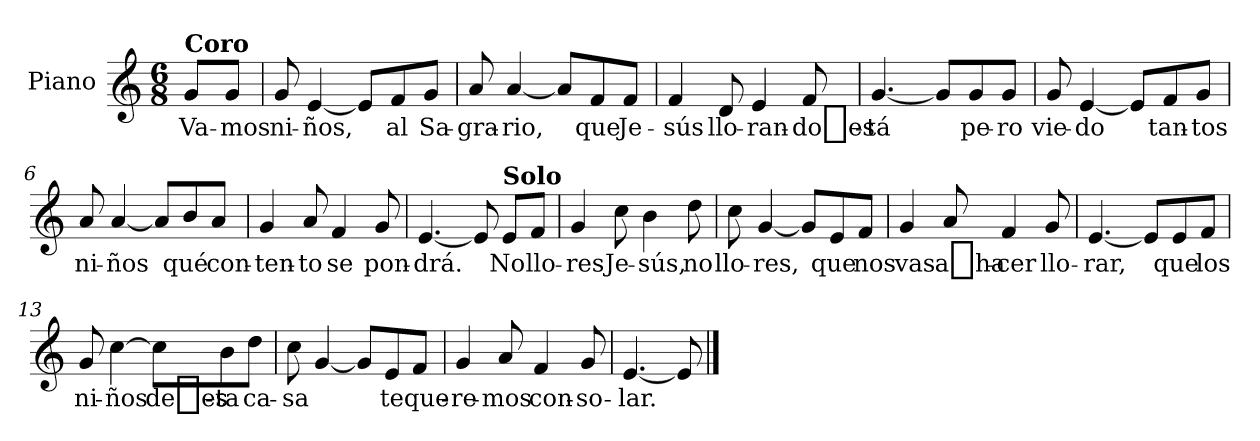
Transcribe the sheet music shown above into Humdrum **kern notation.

**kern	**text
*part1	*part1
*staff1	*staff1
*I"Piano	*
*I'Pno	*
*clefG2	*
*k[]	*
*M6/8	*
=	=
!LO:TX:a:B:t=Coro	!
8g/L	Va-
8g/J	-mos
=1	=1
8g/	ni-
[4e/	-ños,
8e/L]	.
8f/	al
8g/J	Sa-
=2	=2
8a/	-gra-
[4a/	-rio,
8a/L]	.
8f/	que
8f/J	Je-
=3	=3
4f/	-sús
8d/	llo-
4e/	-ran-
8f/	-do_es-
=4	=4
[4.g/	-tá
8g/L]	.
8g/	pe-
8g/J	-ro
=5	=5
8g/	vie-
[4e/	-do
8e/L]	.
8f/	tan-
8g/J	-tos
!!LO:LB:g=z
=6	=6
8a/	ni-
[4a/	-ños
8a/L]	.
8b/	qué
8a/J	con-
=7	=7
4g/	-ten-
8a/	-to
4f/	se
8g/	pon-
=8	=8
[4.e/	-drá.
8e/]	.
!LO:TX:a:B:t=Solo	!
8e/L	No
8f/J	llo-
=9	=9
4g/	-res
8cc\	Je-
4b\	-sús,
8dd\	no
=10	=10
8cc\	llo-
[4g/	-res,
8g/L]	.
8e/	que
8f/J	nos
!!LO:LB:g=z
=11	=11
4g/	vas
8a/	a_ha-
4f/	-cer
8g/	llo-
=12	=12
[4.e/	-rar,
8e/L]	.
8e/	que
8f/J	los
=13	=13
8g/	ni-
[4cc\	-ños
8cc\L]	de_es-
8b\	-ta
8dd\J	ca-
=14	=14
8cc\	-sa
[4g/	.
8g/L]	.
8e/	te
8f/J	que-
=15	=15
4g/	-re-
8a/	-mos
4f/	con-
8g/	-so-
=16	=16
[4.e/	-lar.
8e/]	.
==	==
*-	*-
